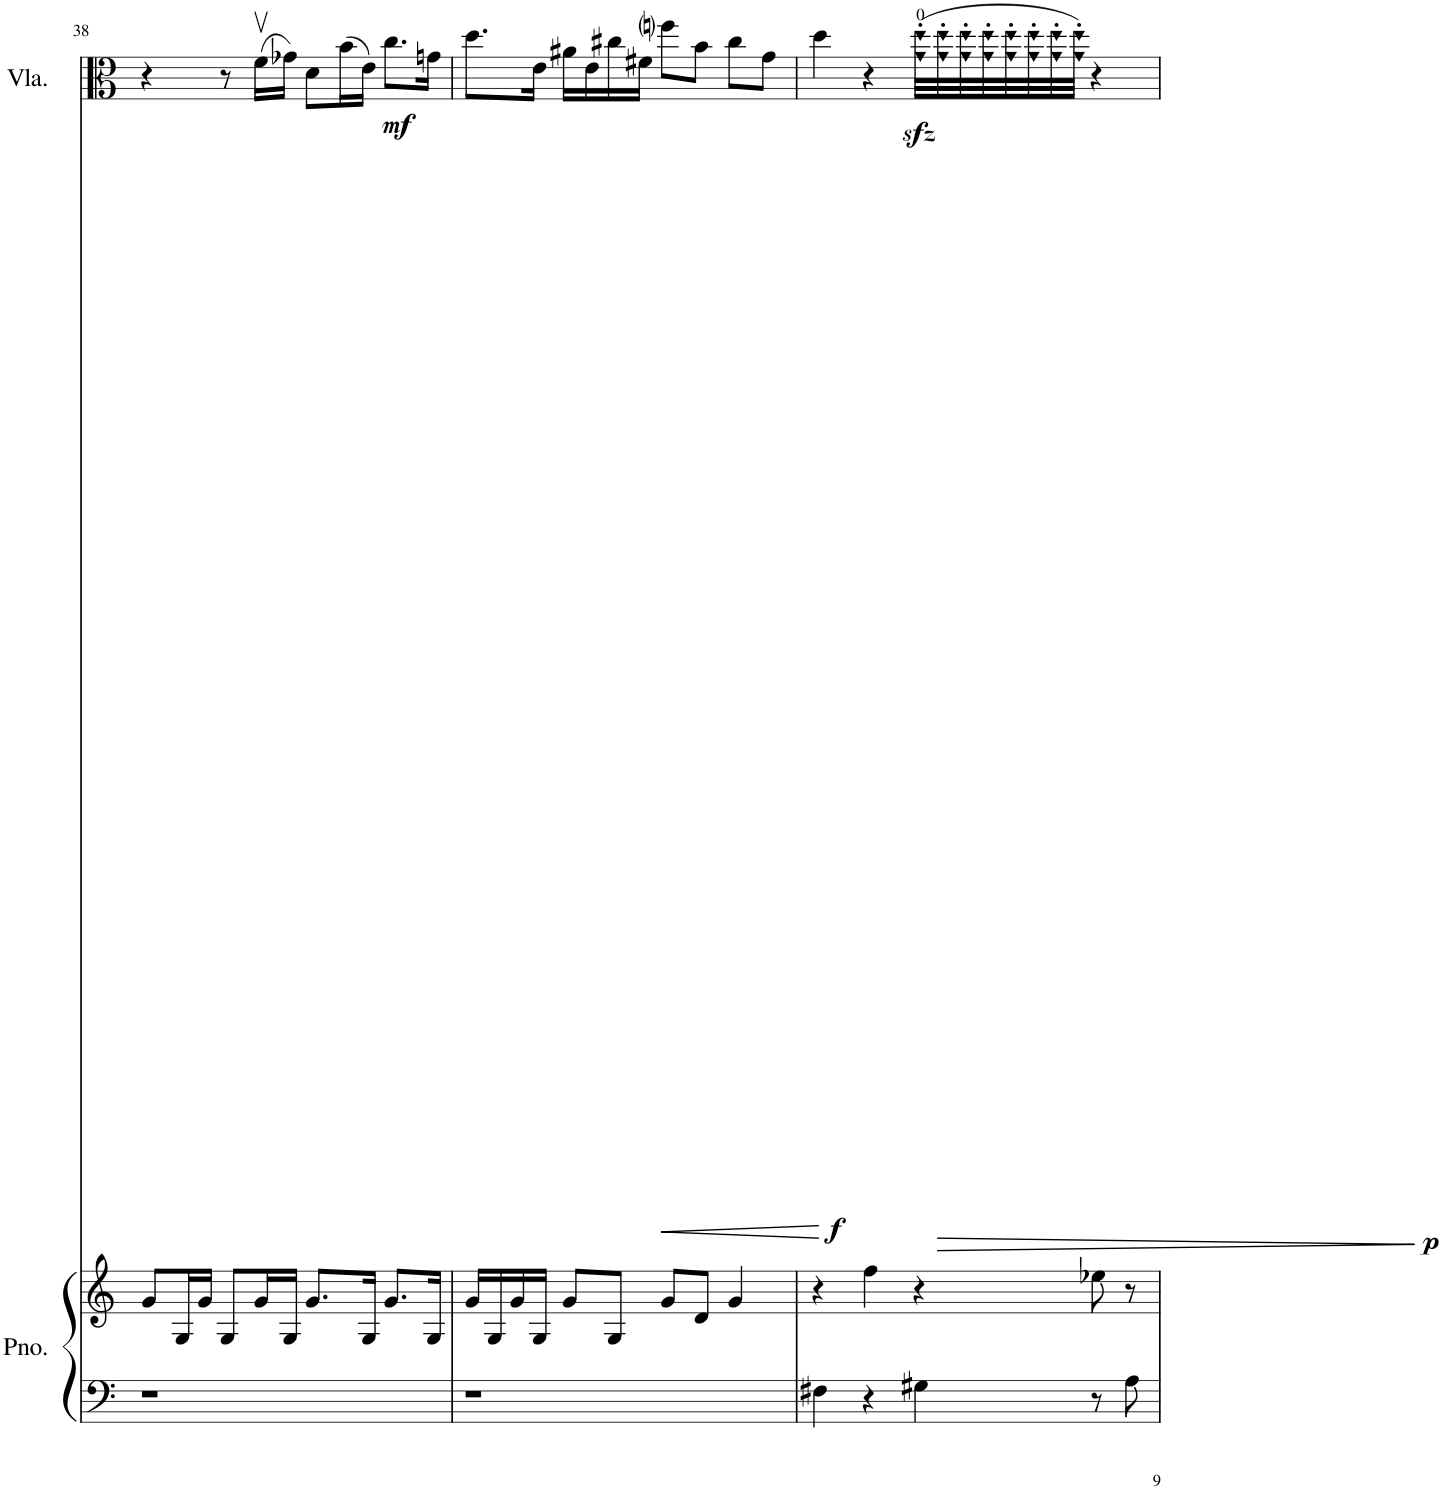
**kern	**kern	**kern	**dynam
*part2	*part2	*part1	*part1
*staff3	*staff2	*staff1	*staff1
*I"Piano	*	*I"Viola	*
*I'Pno.	*	*I'Vla.	*
!!LO:PB:g=z
*clefF4	*clefG2	*clefC3	*
*k[]	*k[]	*k[]	*
*M4/4	*M4/4	*M4/4	*
=38	=38	=38	=38
1r	8g/L	4r	.
.	16G/L	.	.
.	16g/JJ	.	.
.	8G/L	8r	.
!	!	!	!LO:DY:b
.	16g/L	(16fv\LL	mf
.	16G/JJ	16g-X\JJ)	.
.	8.g/L	8d\L	.
.	.	(16b\L	.
.	16G/Jk	16e\JJ)	.
.	8.g/L	8.cc\L	.
.	16G/Jk	16gn\Jk	.
=39	=39	=39	=39
1r	16g/LL	8.dd\L	.
.	16G/	.	.
.	16g/	.	.
.	16G/JJ	16e\Jk	.
.	8g/L	16a#X\LL	.
.	.	16e\	.
.	8G/J	16cc#X\	.
.	.	16f#X\JJ	.
!	!	!	!LO:HP:b
.	8g/L	8ffni\L	<
.	8d/J	8b\J	.
.	4g/	8cc#\L	.
.	.	8g\J	.
.	.	.	[
=40	=40	=40	=40
!	!	!	!LO:DY:b
4F#X\	4r	4dd\	f
4r	4ff\	4r	.
4G#X\	4r	(32g\zz<' 32dd\zz<'LLL	.
!	!	!	!LO:HP:b
.	.	32g\' 32dd\'	>
.	.	32g\' 32dd\'	.
.	.	32g\' 32dd\'	.
.	.	32g\' 32dd\'	.
.	.	32g\' 32dd\'	.
.	.	32g\' 32dd\'	.
!	!	!	!LO:DY:n=1:b
.	.	32g\' 32dd\'JJJ)	] p
8r	8ee-X\	4r	.
8A\	8r	.	.
=	=	=	=
*-	*-	*-	*-
